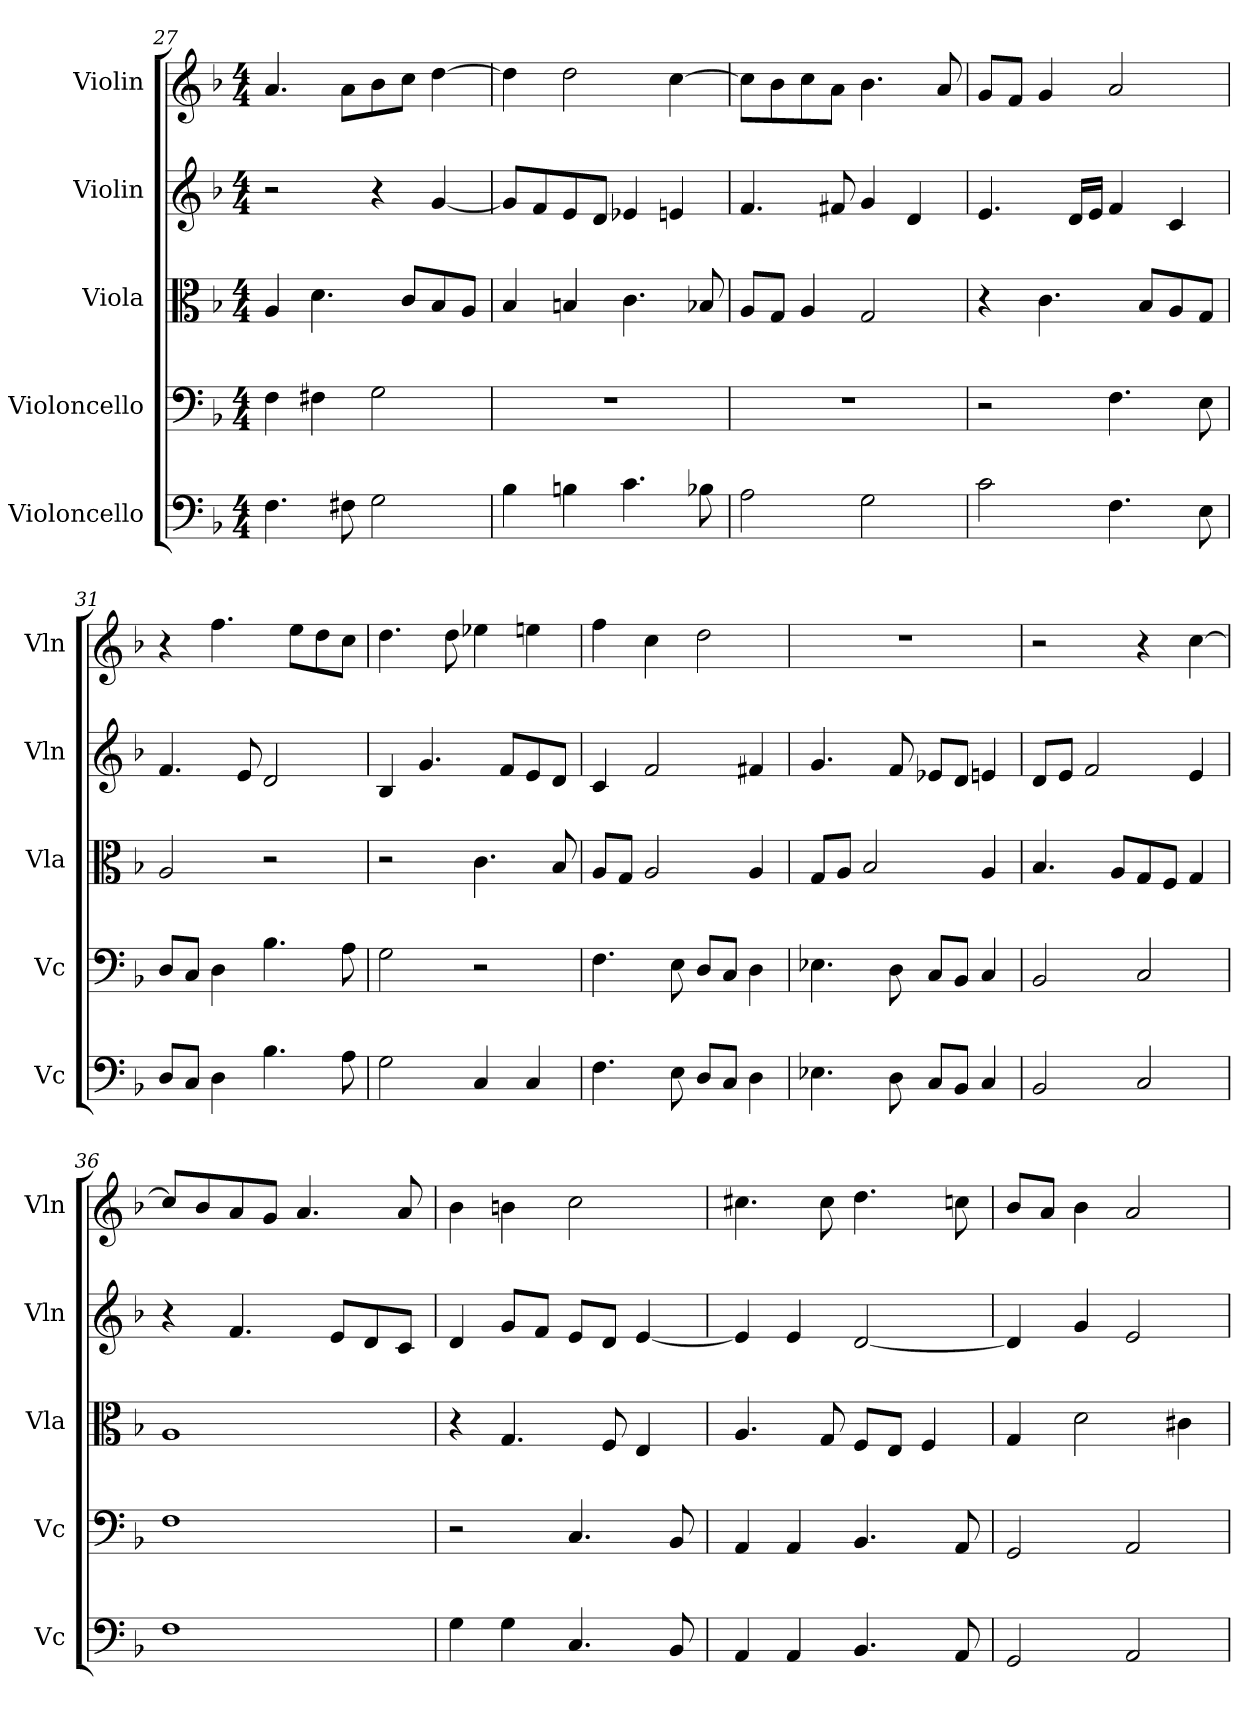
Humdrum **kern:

**kern	**kern	**kern	**kern	**kern
*part5	*part4	*part3	*part2	*part1
*staff5	*staff4	*staff3	*staff2	*staff1
*I"Violoncello	*I"Violoncello	*I"Viola	*I"Violin	*I"Violin
*I'Vc	*I'Vc	*I'Vla	*I'Vln	*I'Vln
*clefF4	*clefF4	*clefC3	*clefG2	*clefG2
*k[b-]	*k[b-]	*k[b-]	*k[b-]	*k[b-]
*M4/4	*M4/4	*M4/4	*M4/4	*M4/4
=27	=27	=27	=27	=27
4.F\	4F\	4A/	2r	4.a/
.	4F#X\	4.d\	.	.
8F#X\	.	.	.	8a\L
2G\	2G\	.	4r	8b-\
.	.	8c/L	.	8cc\J
.	.	8B-/	[4g/	[4dd\
.	.	8A/J	.	.
=28	=28	=28	=28	=28
4B-\	1r	4B-/	8g/L]	4dd\]
.	.	.	8f/	.
4Bn\	.	4Bn/	8e/	2dd\
.	.	.	8d/J	.
4.c\	.	4.c\	4e-X/	.
.	.	.	4en/	[4cc\
8B-X\	.	8B-X/	.	.
=29	=29	=29	=29	=29
2A\	1r	8A/L	4.f/	8cc\L]
.	.	8G/J	.	8b-\
.	.	4A/	.	8cc\
.	.	.	8f#X/	8a\J
2G\	.	2G/	4g/	4.b-\
.	.	.	4d/	.
.	.	.	.	8a/
=30	=30	=30	=30	=30
2c\	2r	4r	4.e/	8g/L
.	.	.	.	8f/J
.	.	4.c\	.	4g/
.	.	.	16d/LL	.
.	.	.	16e/JJ	.
4.F\	4.F\	.	4f/	2a/
.	.	8B-/L	.	.
.	.	8A/	4c/	.
8E\	8E\	8G/J	.	.
=31	=31	=31	=31	=31
8D/L	8D/L	2A/	4.f/	4r
8C/J	8C/J	.	.	.
4D\	4D\	.	.	4.ff\
.	.	.	8e/	.
4.B-\	4.B-\	2r	2d/	.
.	.	.	.	8ee\L
.	.	.	.	8dd\
8A\	8A\	.	.	8cc\J
=32	=32	=32	=32	=32
2G\	2G\	2r	4B-/	4.dd\
.	.	.	4.g/	.
.	.	.	.	8dd\
4C/	2r	4.c\	.	4ee-X\
.	.	.	8f/L	.
4C/	.	.	8e/	4een\
.	.	8B-/	8d/J	.
=33	=33	=33	=33	=33
4.F\	4.F\	8A/L	4c/	4ff\
.	.	8G/J	.	.
.	.	2A/	2f/	4cc\
8E\	8E\	.	.	.
8D/L	8D/L	.	.	2dd\
8C/J	8C/J	.	.	.
4D\	4D\	4A/	4f#X/	.
=34	=34	=34	=34	=34
4.E-X\	4.E-X\	8G/L	4.g/	1r
.	.	8A/J	.	.
.	.	2B-/	.	.
8D\	8D\	.	8f/	.
8C/L	8C/L	.	8e-X/L	.
8BB-/J	8BB-/J	.	8d/J	.
4C/	4C/	4A/	4en/	.
=35	=35	=35	=35	=35
2BB-/	2BB-/	4.B-/	8d/L	2r
.	.	.	8e/J	.
.	.	.	2f/	.
.	.	8A/L	.	.
2C/	2C/	8G/	.	4r
.	.	8F/J	.	.
.	.	4G/	4e/	[4cc\
=36	=36	=36	=36	=36
1F	1F	1A	4r	8cc/L]
.	.	.	.	8b-/
.	.	.	4.f/	8a/
.	.	.	.	8g/J
.	.	.	.	4.a/
.	.	.	8e/L	.
.	.	.	8d/	.
.	.	.	8c/J	8a/
=37	=37	=37	=37	=37
4G\	2r	4r	4d/	4b-\
4G\	.	4.G/	8g/L	4bn\
.	.	.	8f/J	.
4.C/	4.C/	.	8e/L	2cc\
.	.	8F/	8d/J	.
.	.	4E/	[4e/	.
8BB-/	8BB-/	.	.	.
=38	=38	=38	=38	=38
4AA/	4AA/	4.A/	4e/]	4.cc#X\
4AA/	4AA/	.	4e/	.
.	.	8G/	.	8cc#\
4.BB-/	4.BB-/	8F/L	[2d/	4.dd\
.	.	8E/J	.	.
.	.	4F/	.	.
8AA/	8AA/	.	.	8ccn\
=39	=39	=39	=39	=39
2GG/	2GG/	4G/	4d/]	8b-/L
.	.	.	.	8a/J
.	.	2d\	4g/	4b-\
2AA/	2AA/	.	2e/	2a/
.	.	4c#X\	.	.
=	=	=	=	=
*-	*-	*-	*-	*-
